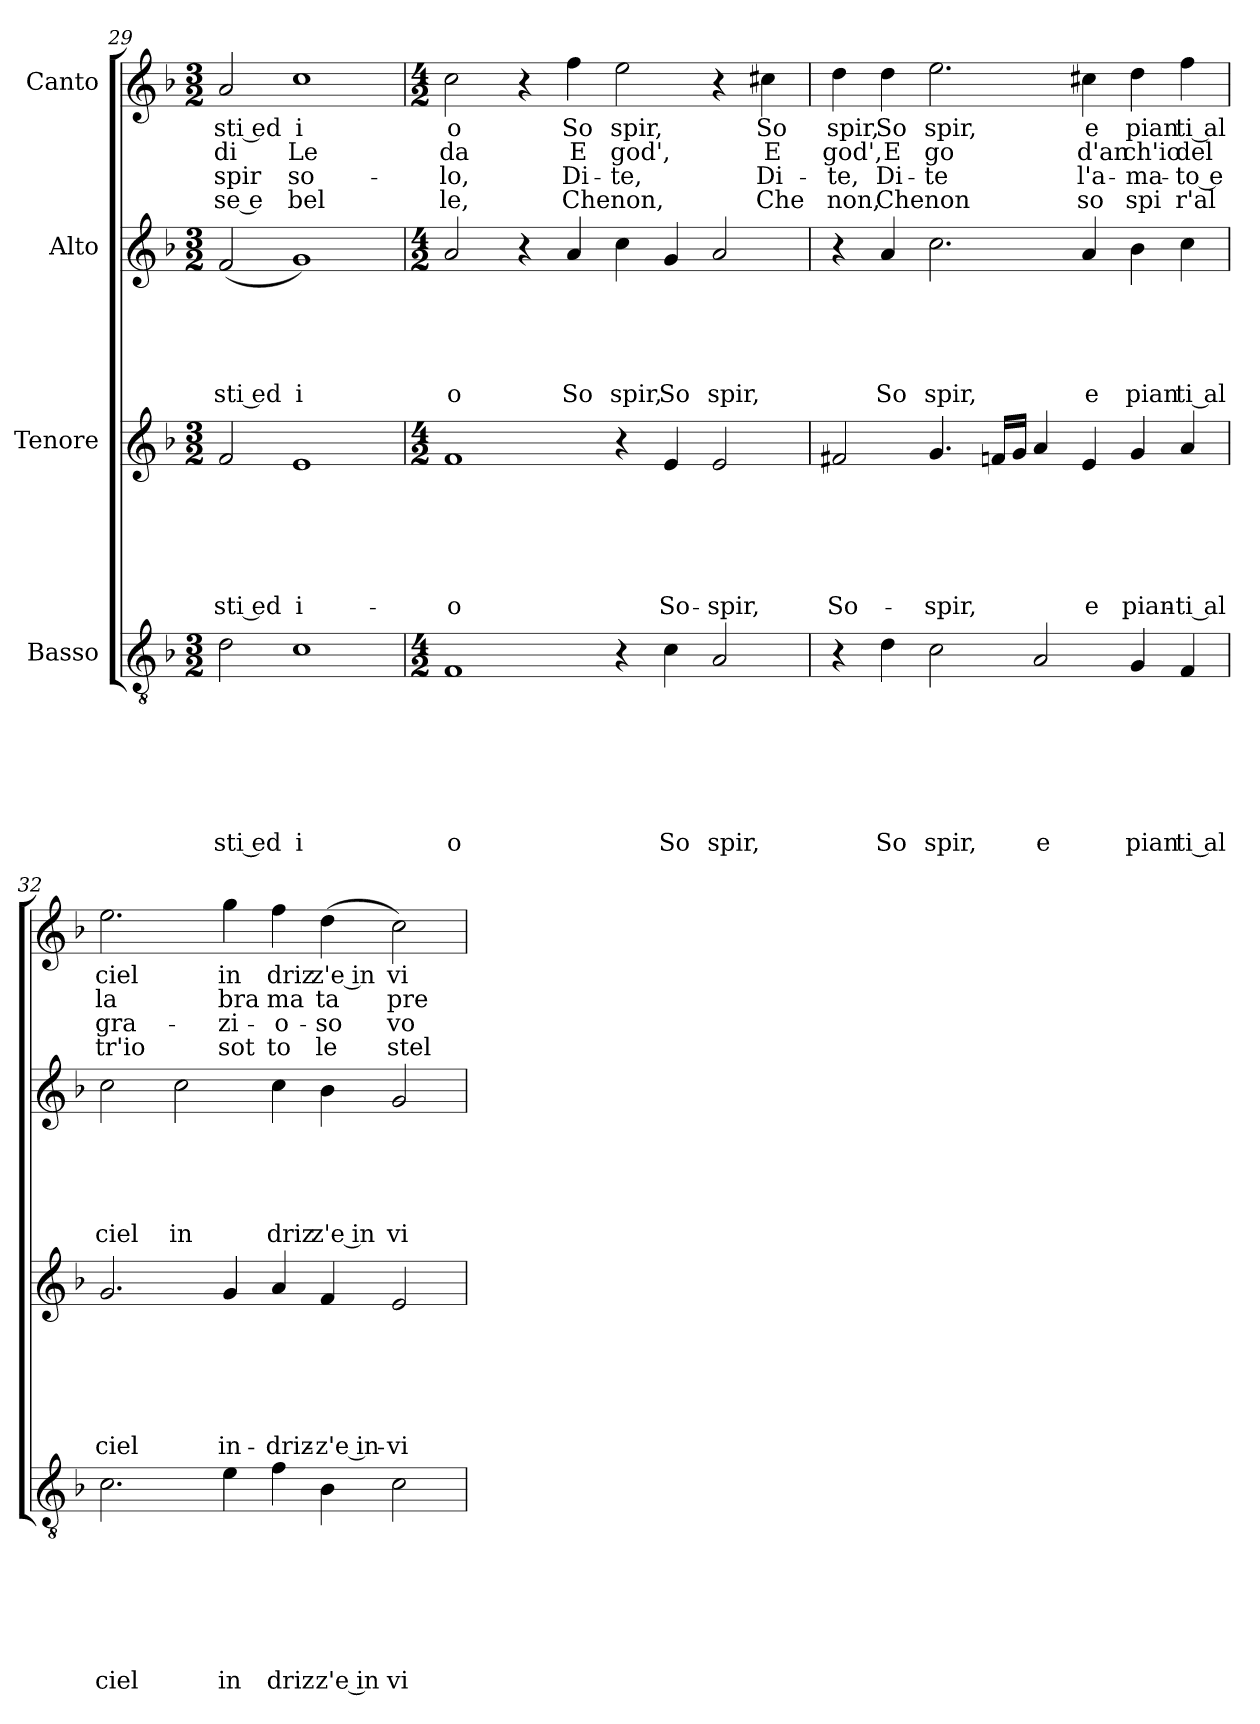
**kern	**text	**text	**text	**text	**text	**text	**text	**kern	**text	**text	**text	**text	**text	**text	**kern	**text	**text	**text	**text	**text	**kern	**text	**text	**text	**text
*part4	*part4	*part4	*part4	*part4	*part4	*part4	*part4	*part3	*part3	*part3	*part3	*part3	*part3	*part3	*part2	*part2	*part2	*part2	*part2	*part2	*part1	*part1	*part1	*part1	*part1
*staff4	*staff4	*staff4	*staff4	*staff4	*staff4	*staff4	*staff4	*staff3	*staff3	*staff3	*staff3	*staff3	*staff3	*staff3	*staff2	*staff2	*staff2	*staff2	*staff2	*staff2	*staff1	*staff1	*staff1	*staff1	*staff1
*I"Basso	*	*	*	*	*	*	*	*I"Tenore	*	*	*	*	*	*	*I"Alto	*	*	*	*	*	*I"Canto	*	*	*	*
*clefGv2	*	*	*	*	*	*	*	*clefG2	*	*	*	*	*	*	*clefG2	*	*	*	*	*	*clefG2	*	*	*	*
*k[b-]	*	*	*	*	*	*	*	*k[b-]	*	*	*	*	*	*	*k[b-]	*	*	*	*	*	*k[b-]	*	*	*	*
*F:	*	*	*	*	*	*	*	*F:	*	*	*	*	*	*	*F:	*	*	*	*	*	*F:	*	*	*	*
*M3/2	*	*	*	*	*	*	*	*M3/2	*	*	*	*	*	*	*M3/2	*	*	*	*	*	*M3/2	*	*	*	*
=29	=29	=29	=29	=29	=29	=29	=29	=29	=29	=29	=29	=29	=29	=29	=29	=29	=29	=29	=29	=29	=29	=29	=29	=29	=29
!	!	!	!	!	!	!	!LO:LY:b:rj	!	!	!	!	!	!	!LO:LY:b:rj	!	!	!	!	!	!LO:LY:b:rj	!	!LO:LY:b:rj	!LO:LY:b:rj	!LO:LY:b:rj	!LO:LY:b:rj
2d\	.	.	.	.	.	.	sti ed	2f/	.	.	.	.	.	-sti ed	(2f/	.	.	.	.	sti ed	2a/	sti ed	di	-spir	se e
!	!	!	!	!	!	!	!LO:LY:b	!	!	!	!	!	!	!LO:LY:b	!	!	!	!	!	!LO:LY:b	!	!LO:LY:b	!LO:LY:b	!LO:LY:b	!LO:LY:b
1c	.	.	.	.	.	.	i	1e	.	.	.	.	.	i-	1g)	.	.	.	.	i	1cc	i	Le	so-	bel
=30	=30	=30	=30	=30	=30	=30	=30	=30	=30	=30	=30	=30	=30	=30	=30	=30	=30	=30	=30	=30	=30	=30	=30	=30	=30
*M4/2	*	*	*	*	*	*	*	*M4/2	*	*	*	*	*	*	*M4/2	*	*	*	*	*	*M4/2	*	*	*	*
!	!	!	!	!	!	!	!LO:LY:b	!	!	!	!	!	!	!LO:LY:b	!	!	!	!	!	!LO:LY:b	!	!LO:LY:b	!LO:LY:b	!LO:LY:b	!LO:LY:b
1F	.	.	.	.	.	.	o	1f	.	.	.	.	.	-o	2a/	.	.	.	.	o	2cc\	o	da	-lo,	le,
.	.	.	.	.	.	.	.	.	.	.	.	.	.	.	4r	.	.	.	.	.	4r	.	.	.	.
!	!	!	!	!	!	!	!	!	!	!	!	!	!	!	!	!	!	!	!	!LO:LY:b	!	!LO:LY:b	!LO:LY:b	!LO:LY:b	!LO:LY:b
.	.	.	.	.	.	.	.	.	.	.	.	.	.	.	4a/	.	.	.	.	So	4ff\	So	E	Di-	Che
!	!	!	!	!	!	!	!	!	!	!	!	!	!	!	!	!	!	!	!	!LO:LY:b	!	!LO:LY:b	!LO:LY:b	!LO:LY:b	!LO:LY:b
4r	.	.	.	.	.	.	.	4r	.	.	.	.	.	.	4cc\	.	.	.	.	spir,	2ee\	spir,	god',	-te,	non,
!	!	!	!	!	!	!	!LO:LY:b	!	!	!	!	!	!	!LO:LY:b	!	!	!	!	!	!LO:LY:b	!	!	!	!	!
4c\	.	.	.	.	.	.	So	4e/	.	.	.	.	.	So-	4g/	.	.	.	.	So	.	.	.	.	.
!	!	!	!	!	!	!	!LO:LY:b	!	!	!	!	!	!	!LO:LY:b	!	!	!	!	!	!LO:LY:b	!	!	!	!	!
2A/	.	.	.	.	.	.	spir,	2e/	.	.	.	.	.	-spir,	2a/	.	.	.	.	spir,	4r	.	.	.	.
!	!	!	!	!	!	!	!	!	!	!	!	!	!	!	!	!	!	!	!	!	!	!LO:LY:b	!LO:LY:b	!LO:LY:b	!LO:LY:b
.	.	.	.	.	.	.	.	.	.	.	.	.	.	.	.	.	.	.	.	.	4cc#X\	So	E	Di-	Che
=31	=31	=31	=31	=31	=31	=31	=31	=31	=31	=31	=31	=31	=31	=31	=31	=31	=31	=31	=31	=31	=31	=31	=31	=31	=31
!	!	!	!	!	!	!	!	!	!	!	!	!	!	!LO:LY:b	!	!	!	!	!	!	!	!LO:LY:b	!LO:LY:b	!LO:LY:b	!LO:LY:b
4r	.	.	.	.	.	.	.	2f#X/	.	.	.	.	.	So-	4r	.	.	.	.	.	4dd\	spir,	god',	-te,	non,
!	!	!	!	!	!	!	!LO:LY:b	!	!	!	!	!	!	!	!	!	!	!	!	!LO:LY:b	!	!LO:LY:b	!LO:LY:b	!LO:LY:b	!LO:LY:b
4d\	.	.	.	.	.	.	So	.	.	.	.	.	.	.	4a/	.	.	.	.	So	4dd\	So	E	Di-	Che
!	!	!	!	!	!	!	!LO:LY:b	!	!	!	!	!	!	!LO:LY:b	!	!	!	!	!	!LO:LY:b	!	!LO:LY:b	!LO:LY:b	!LO:LY:b	!LO:LY:b
2c\	.	.	.	.	.	.	spir,	4.g/	.	.	.	.	.	-spir,	2.cc\	.	.	.	.	spir,	2.ee\	spir,	go	-te	non
.	.	.	.	.	.	.	.	16fn/LL	.	.	.	.	.	.	.	.	.	.	.	.	.	.	.	.	.
.	.	.	.	.	.	.	.	16g/JJ	.	.	.	.	.	.	.	.	.	.	.	.	.	.	.	.	.
!	!	!	!	!	!	!	!LO:LY:b	!	!	!	!	!	!	!	!	!	!	!	!	!	!	!	!	!	!
2A/	.	.	.	.	.	.	e	4a/	.	.	.	.	.	.	.	.	.	.	.	.	.	.	.	.	.
!	!	!	!	!	!	!	!	!	!	!	!	!	!	!LO:LY:b	!	!	!	!	!	!LO:LY:b	!	!LO:LY:b	!LO:LY:b	!LO:LY:b	!LO:LY:b
.	.	.	.	.	.	.	.	4e/	.	.	.	.	.	e	4a/	.	.	.	.	e	4cc#X\	e	d'an	l'a-	so
!	!	!	!	!	!	!	!LO:LY:b	!	!	!	!	!	!	!LO:LY:b	!	!	!	!	!	!LO:LY:b	!	!LO:LY:b	!LO:LY:b	!LO:LY:b	!LO:LY:b
4G/	.	.	.	.	.	.	pian	4g/	.	.	.	.	.	pian-	4b-\	.	.	.	.	pian	4dd\	pian	ch'io	-ma-	spi
!	!	!	!	!	!	!	!LO:LY:b:rj	!	!	!	!	!	!	!LO:LY:b:rj	!	!	!	!	!	!LO:LY:b:rj	!	!LO:LY:b:rj	!LO:LY:b:rj	!LO:LY:b:rj	!LO:LY:b:rj
4F/	.	.	.	.	.	.	ti al	4a/	.	.	.	.	.	-ti al	4cc\	.	.	.	.	ti al	4ff\	ti al	del	-to e	r'al
=32	=32	=32	=32	=32	=32	=32	=32	=32	=32	=32	=32	=32	=32	=32	=32	=32	=32	=32	=32	=32	=32	=32	=32	=32	=32
!	!	!	!	!	!	!	!LO:LY:b	!	!	!	!	!	!	!LO:LY:b	!	!	!	!	!	!LO:LY:b	!	!LO:LY:b	!LO:LY:b	!LO:LY:b	!LO:LY:b
2.c\	.	.	.	.	.	.	ciel	2.g/	.	.	.	.	.	ciel	2cc\	.	.	.	.	ciel	2.ee\	ciel	la	gra-	tr'io
!	!	!	!	!	!	!	!	!	!	!	!	!	!	!	!	!	!	!	!	!LO:LY:b	!	!	!	!	!
.	.	.	.	.	.	.	.	.	.	.	.	.	.	.	2cc\	.	.	.	.	in	.	.	.	.	.
!	!	!	!	!	!	!	!LO:LY:b	!	!	!	!	!	!	!LO:LY:b	!	!	!	!	!	!	!	!LO:LY:b	!LO:LY:b	!LO:LY:b	!LO:LY:b
4e\	.	.	.	.	.	.	in	4g/	.	.	.	.	.	in-	.	.	.	.	.	.	4gg\	in	bra	-zi-	sot
!	!	!	!	!	!	!	!LO:LY:b	!	!	!	!	!	!	!LO:LY:b	!	!	!	!	!	!LO:LY:b	!	!LO:LY:b	!LO:LY:b	!LO:LY:b	!LO:LY:b
4f\	.	.	.	.	.	.	driz	4a/	.	.	.	.	.	-driz-	4cc\	.	.	.	.	driz	4ff\	driz	ma	-o-	to
!	!	!	!	!	!	!	!LO:LY:b:rj	!	!	!	!	!	!	!LO:LY:b:rj	!	!	!	!	!	!LO:LY:b:rj	!	!LO:LY:b:rj	!LO:LY:b:rj	!LO:LY:b:rj	!LO:LY:b:rj
4B-\	.	.	.	.	.	.	z'e in	4f/	.	.	.	.	.	-z'e in-	4b-\	.	.	.	.	z'e in	(<4dd\	z'e in	ta	-so	le
!	!	!	!	!	!	!	!LO:LY:b	!	!	!	!	!	!	!LO:LY:b	!	!	!	!	!	!LO:LY:b	!	!LO:LY:b	!LO:LY:b	!LO:LY:b	!LO:LY:b
2c\	.	.	.	.	.	.	vi	2e/	.	.	.	.	.	-vi-	2g/	.	.	.	.	vi	2cc\)	vi	pre	vo-	stel
=	=	=	=	=	=	=	=	=	=	=	=	=	=	=	=	=	=	=	=	=	=	=	=	=	=
*-	*-	*-	*-	*-	*-	*-	*-	*-	*-	*-	*-	*-	*-	*-	*-	*-	*-	*-	*-	*-	*-	*-	*-	*-	*-
